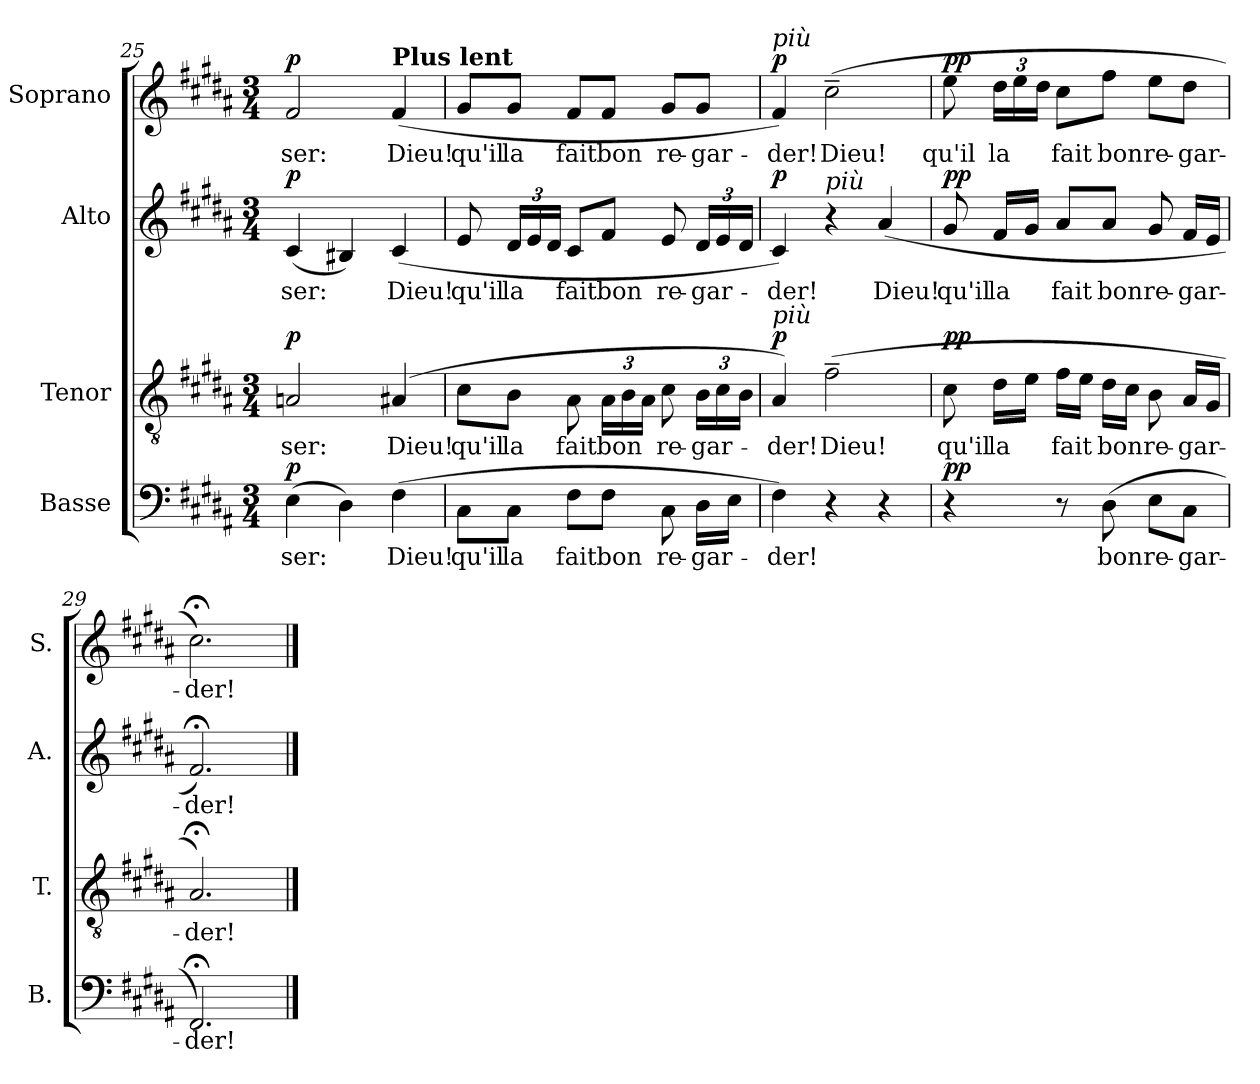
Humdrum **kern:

**kern	**text	**dynam	**kern	**text	**dynam	**kern	**text	**dynam	**kern	**text	**dynam
*part4	*part4	*part4	*part3	*part3	*part3	*part2	*part2	*part2	*part1	*part1	*part1
*staff4	*staff4	*staff4	*staff3	*staff3	*staff3	*staff2	*staff2	*staff2	*staff1	*staff1	*staff1
*I"Basse	*	*	*I"Tenor	*	*	*I"Alto	*	*	*I"Soprano	*	*
*I'B.	*	*	*I'T.	*	*	*I'A.	*	*	*I'S.	*	*
!!LO:PB:g=z
*clefF4	*	*	*clefGv2	*	*	*clefG2	*	*	*clefG2	*	*
*k[f#c#g#d#a#]	*	*	*k[f#c#g#d#a#]	*	*	*k[f#c#g#d#a#]	*	*	*k[f#c#g#d#a#]	*	*
*B:	*	*	*B:	*	*	*B:	*	*	*B:	*	*
*M3/4	*	*	*M3/4	*	*	*M3/4	*	*	*M3/4	*	*
=25	=25	=25	=25	=25	=25	=25	=25	=25	=25	=25	=25
!	!LO:LY:b	!LO:DY:a	!	!LO:LY:b	!LO:DY:a	!	!LO:LY:b	!LO:DY:a	!	!LO:LY:b	!LO:DY:a
(>4E\	-ser:	p	2An/	-ser:	p	(<4c#/	-ser:	p	2f#/	-ser:	p
4D#\)	.	.	.	.	.	4B#X/)	.	.	.	.	.
!	!	!	!	!	!	!	!	!	!LO:TX:a:B:t=Plus lent	!	!
!	!LO:LY:b	!	!	!LO:LY:b	!	!	!LO:LY:b	!	!	!LO:LY:b	!
(>4F#\	Dieu!	.	(>4A#X/	Dieu!	.	(>4c#/	Dieu!	.	(>4f#/	Dieu!	.
=26	=26	=26	=26	=26	=26	=26	=26	=26	=26	=26	=26
!	!LO:LY:b	!	!	!LO:LY:b	!	!	!LO:LY:b	!	!	!LO:LY:b	!
8C#\L	qu'il	.	8c#\L	qu'il	.	8e/	qu'il	.	8g#/L	qu'il	.
!	!LO:LY:b	!	!	!LO:LY:b	!	!	!	!	!	!	!
*	*	*	*	*	*	*Xbrackettup	*	*	*	*	*
!	!	!	!	!	!	!	!LO:LY:b	!	!	!LO:LY:b	!
8C#\J	la	.	8B\J	la	.	24d#/LL	la	.	8g#/J	la	.
.	.	.	.	.	.	24e/	.	.	.	.	.
.	.	.	.	.	.	24d#/JJ	.	.	.	.	.
!	!LO:LY:b	!	!	!LO:LY:b	!	!	!LO:LY:b	!	!	!LO:LY:b	!
8F#\L	fait	.	8A#\	fait	.	8c#/L	fait	.	8f#/L	fait	.
!	!LO:LY:b	!	!	!	!	!	!	!	!	!	!
*	*	*	*Xbrackettup	*	*	*	*	*	*	*	*
!	!	!	!	!LO:LY:b	!	!	!LO:LY:b	!	!	!LO:LY:b	!
8F#\J	bon	.	24A#\LL	bon	.	8f#/J	bon	.	8f#/J	bon	.
.	.	.	24B\	.	.	.	.	.	.	.	.
.	.	.	24A#\JJ	.	.	.	.	.	.	.	.
!	!LO:LY:b	!	!	!LO:LY:b	!	!	!LO:LY:b	!	!	!LO:LY:b	!
8C#\	re-	.	8c#\	re-	.	8e/	re-	.	8g#/L	re-	.
!	!LO:LY:b	!	!	!LO:LY:b	!	!	!LO:LY:b	!	!	!LO:LY:b	!
16D#\LL	-gar-	.	24B\LL	-gar-	.	24d#/LL	-gar-	.	8g#/J	-gar-	.
.	.	.	24c#\	.	.	24e/	.	.	.	.	.
16E\JJ	.	.	.	.	.	.	.	.	.	.	.
.	.	.	24B\JJ	.	.	24d#/JJ	.	.	.	.	.
=27	=27	=27	=27	=27	=27	=27	=27	=27	=27	=27	=27
!	!	!	!	!	!	!	!	!	!LO:TX:a:i:t=più	!	!
!	!	!	!LO:TX:a:i:t=più	!	!	!	!	!	!	!	!
!	!LO:LY:b	!	!	!LO:LY:b	!LO:DY:a	!	!LO:LY:b	!LO:DY:a	!	!LO:LY:b	!LO:DY:a
4F#\)	-der!	.	4A#/)	-der!	p	4c#/)	-der!	p	4f#/)	-der!	p
!	!	!	!	!	!	!LO:TX:a:i:t=più	!	!	!	!	!
!	!	!	!	!LO:LY:b	!	!	!	!	!	!LO:LY:b	!
4r	.	.	(>2f#~\	Dieu!	.	4r	.	.	(>2cc#~\	Dieu!	.
!	!	!	!	!	!	!	!LO:LY:b	!	!	!	!
4r	.	.	.	.	.	(>4a#/	Dieu!	.	.	.	.
=28	=28	=28	=28	=28	=28	=28	=28	=28	=28	=28	=28
!	!	!LO:DY:a	!	!LO:LY:b	!LO:DY:a	!	!LO:LY:b	!LO:DY:a	!	!LO:LY:b	!LO:DY:a
4r	.	pp	8c#\	qu'il	pp	8g#/	qu'il	pp	8ee\	qu'il	pp
!	!	!	!	!LO:LY:b	!	!	!LO:LY:b	!	!	!	!
*	*	*	*	*	*	*	*	*	*Xbrackettup	*	*
!	!	!	!	!	!	!	!	!	!	!LO:LY:b	!
.	.	.	16d#\LL	la	.	16f#/LL	la	.	24dd#\LL	la	.
.	.	.	.	.	.	.	.	.	24ee\	.	.
.	.	.	16e\JJ	.	.	16g#/JJ	.	.	.	.	.
.	.	.	.	.	.	.	.	.	24dd#\JJ	.	.
!	!	!	!	!LO:LY:b	!	!	!LO:LY:b	!	!	!LO:LY:b	!
8r	.	.	16f#\LL	fait	.	8a#/L	fait	.	8cc#\L	fait	.
.	.	.	16e\JJ	.	.	.	.	.	.	.	.
!	!LO:LY:b	!	!	!LO:LY:b	!	!	!LO:LY:b	!	!	!LO:LY:b	!
(>8D#\	bon	.	16d#\LL	bon	.	8a#/J	bon	.	8ff#\J	bon	.
.	.	.	16c#\JJ	.	.	.	.	.	.	.	.
!	!LO:LY:b	!	!	!LO:LY:b	!	!	!LO:LY:b	!	!	!LO:LY:b	!
8E\L	re-	.	8B\	re-	.	8g#/	re-	.	8ee\L	re-	.
!	!LO:LY:b	!	!	!LO:LY:b	!	!	!LO:LY:b	!	!	!LO:LY:b	!
8C#\J	-gar-	.	16A#/LL	-gar-	.	16f#/LL	-gar-	.	8dd#\J	-gar-	.
.	.	.	16G#/JJ	.	.	16e/JJ	.	.	.	.	.
=29	=29	=29	=29	=29	=29	=29	=29	=29	=29	=29	=29
!	!LO:LY:b	!	!	!LO:LY:b	!	!	!LO:LY:b	!	!	!LO:LY:b	!
2.FF#;</)	-der!	.	2.A#;</)	-der!	.	2.f#;</)	-der!	.	2.cc#;<\)	-der!	.
==	==	==	==	==	==	==	==	==	==	==	==
*-	*-	*-	*-	*-	*-	*-	*-	*-	*-	*-	*-
